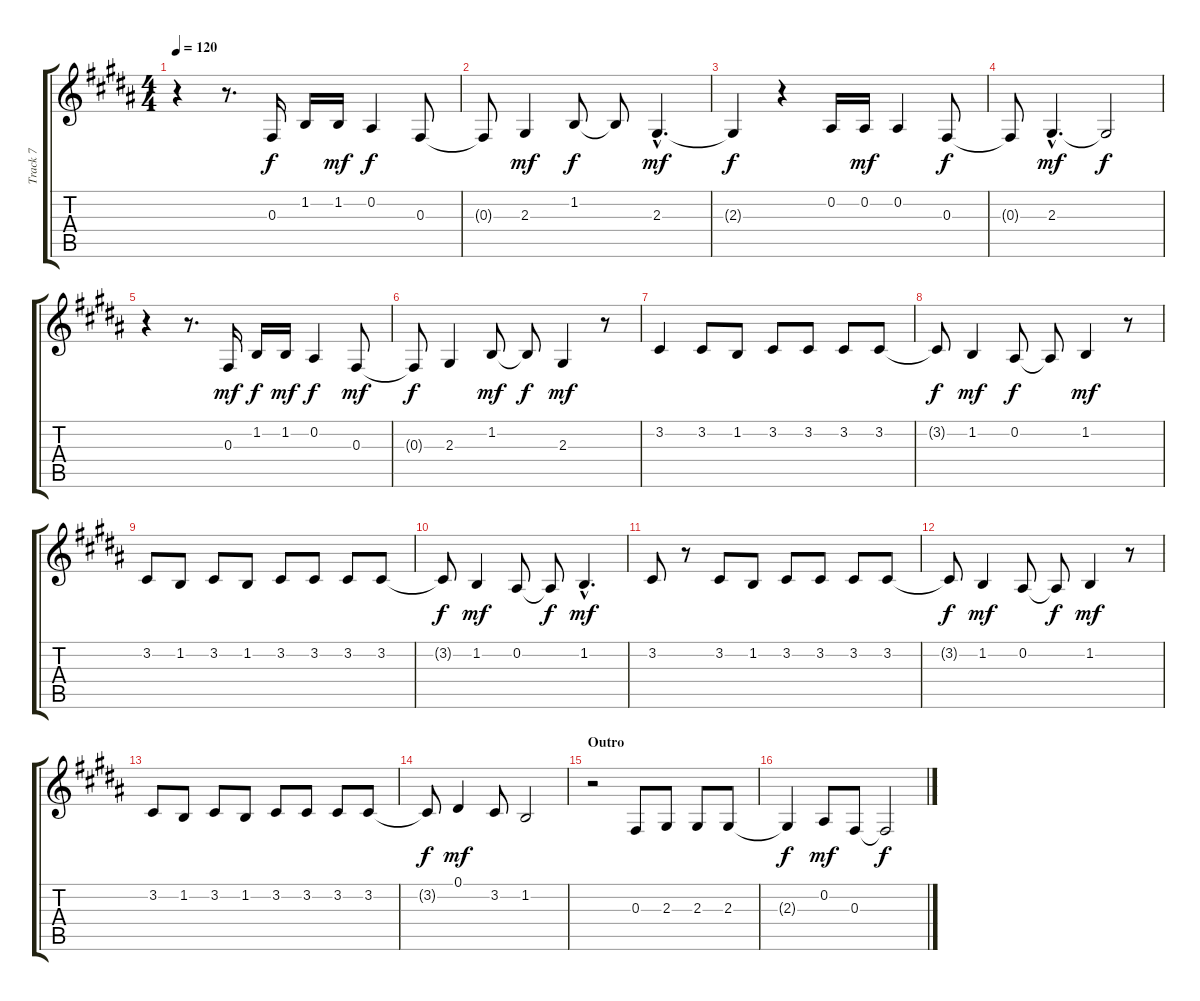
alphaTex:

\track ("Track 7" "Track 7") {instrument oboe}
\staff {score tabs}
\tuning (Eb4 Bb3 Gb3 Db3 Ab2 Eb2) {hide}
\ts (4 4)
\tempo 120
\clef g2
\ks b
r.4{dy f} r.8{d} 0.3.16 1.2.16 1.2.16{dy mf} 0.2.4{dy f} 0.3.8 |
0.3{t}.8 2.3.4{dy mf} 1.2.8{dy f} 1.2{t}.8 2.3{hac}.4{d dy mf} |
2.3{t}.4{dy f} r.4 0.2.16 0.2.16{dy mf} 0.2.4 0.3.8{dy f} |
0.3{t}.8 2.3{hac}.4{d dy mf} 2.3{t}.2{dy f} |
r.4 r.8{d} 0.3.16{dy mf} 1.2.16{dy f} 1.2.16{dy mf} 0.2.4{dy f} 0.3.8{dy mf} |
0.3{t}.8{dy f} 2.3.4 1.2.8{dy mf} 1.2{t}.8{dy f} 2.3.4{dy mf} r.8 |
3.2.4 3.2.8 1.2.8 3.2.8 3.2.8 3.2.8 3.2.8 |
3.2{t}.8{dy f} 1.2.4{dy mf} 0.2.8{dy f} 0.2{t}.8 1.2.4{dy mf} r.8 |
3.2.8 1.2.8 3.2.8 1.2.8 3.2.8 3.2.8 3.2.8 3.2.8 |
3.2{t}.8{dy f} 1.2.4{dy mf} 0.2.8 0.2{t}.8{dy f} 1.2{hac}.4{d dy mf} |
3.2.8 r.8 3.2.8 1.2.8 3.2.8 3.2.8 3.2.8 3.2.8 |
3.2{t}.8{dy f} 1.2.4{dy mf} 0.2.8 0.2{t}.8{dy f} 1.2.4{dy mf} r.8 |
3.2.8 1.2.8 3.2.8 1.2.8 3.2.8 3.2.8 3.2.8 3.2.8 |
3.2{t}.8{dy f} 0.1.4{dy mf} 3.2.8 1.2.2 |
\section ("" "Outro")
r.2 0.3.8 2.3.8 2.3.8 2.3.8 |
2.3{t}.4{dy f} 0.2.8{dy mf} 0.3.8 0.3{t}.2{dy f}
